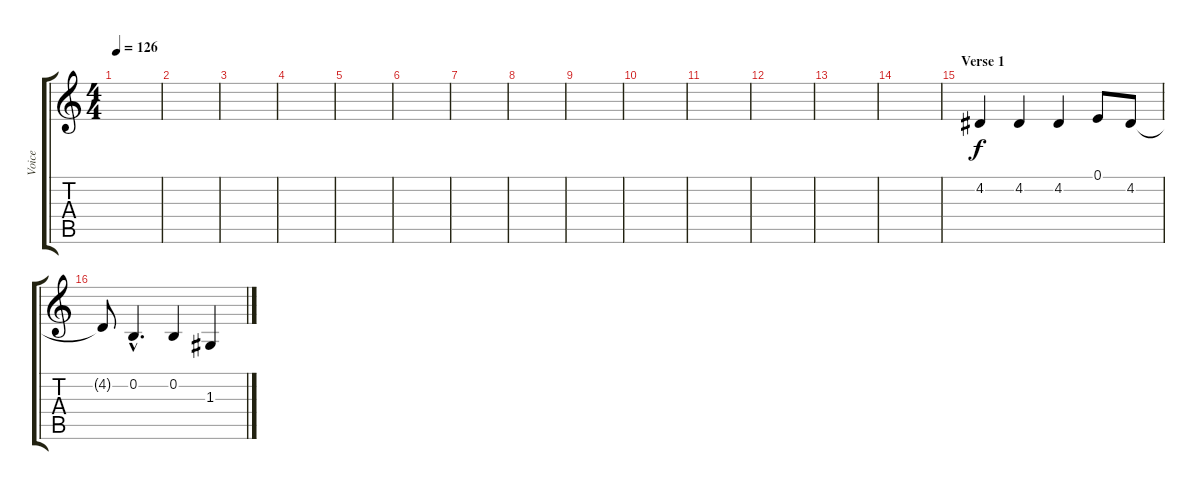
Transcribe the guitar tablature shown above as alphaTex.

\track ("Voice" "Voice") {instrument flute}
\staff {score tabs}
\tuning (E4 B3 G3 D3 A2 E2) {hide}
\ts (4 4)
\tempo 126
\clef g2
\ks c
|
|
|
|
|
|
|
|
|
|
|
|
|
|
\section ("" "Verse 1")
4.2.4 4.2.4 4.2.4 0.1.8 4.2.8 |
4.2{t}.8 0.2{hac}.4{d} 0.2.4 1.3.4
